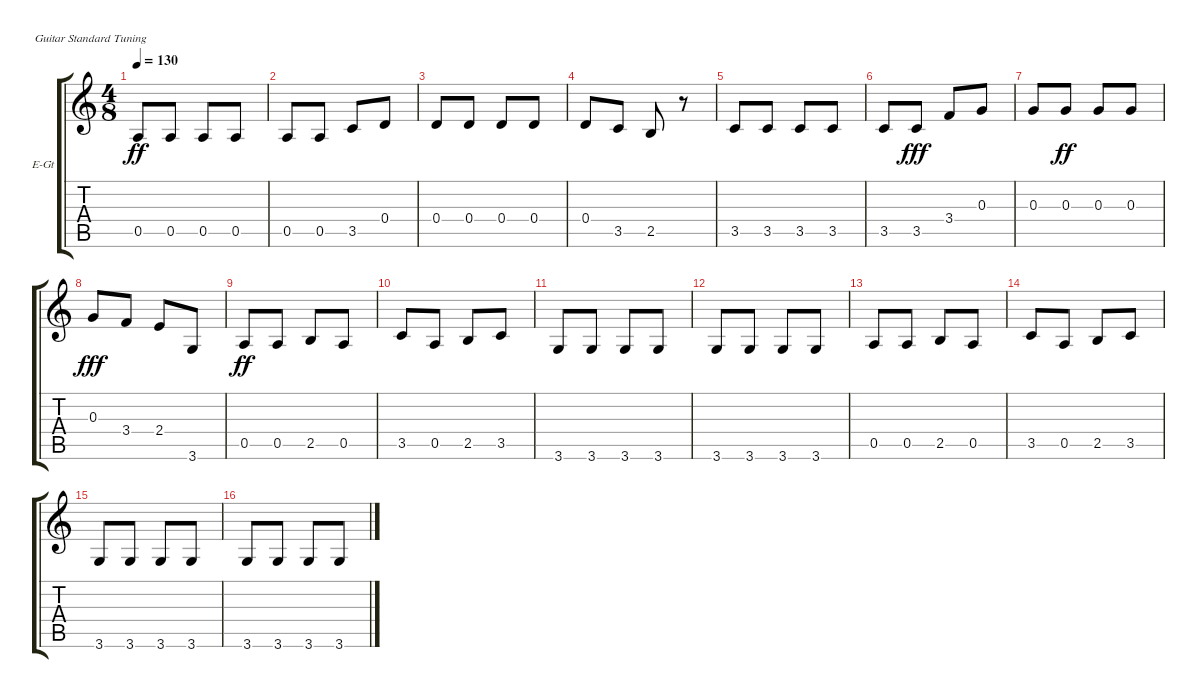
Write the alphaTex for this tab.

\bracketExtendMode groupsimilarinstruments
\firstSystemTrackNameOrientation horizontal
\otherSystemsTrackNameOrientation horizontal
\track ("Гитара 1" "E-Gt") {instrument electricguitarmuted}
\staff {score tabs}
\tuning (E4 B3 G3 D3 A2 E2)
\ts (4 8)
\tempo 130
\clef g2
\ks c
0.5.8{dy ff} 0.5.8 0.5.8 0.5.8 |
0.5.8 0.5.8 3.5.8 0.4.8 |
0.4.8 0.4.8 0.4.8 0.4.8 |
0.4.8 3.5.8 2.5.8 r.8 |
3.5.8 3.5.8 3.5.8 3.5.8 |
3.5.8 3.5.8{dy fff} 3.4.8 0.3.8 |
0.3.8 0.3.8{dy ff} 0.3.8 0.3.8 |
0.3.8{dy fff} 3.4.8 2.4.8 3.6.8 |
0.5.8{dy ff} 0.5.8 2.5.8 0.5.8 |
3.5.8 0.5.8 2.5.8 3.5.8 |
3.6.8 3.6.8 3.6.8 3.6.8 |
3.6.8 3.6.8 3.6.8 3.6.8 |
0.5.8 0.5.8 2.5.8 0.5.8 |
3.5.8 0.5.8 2.5.8 3.5.8 |
3.6.8 3.6.8 3.6.8 3.6.8 |
3.6.8 3.6.8 3.6.8 3.6.8
